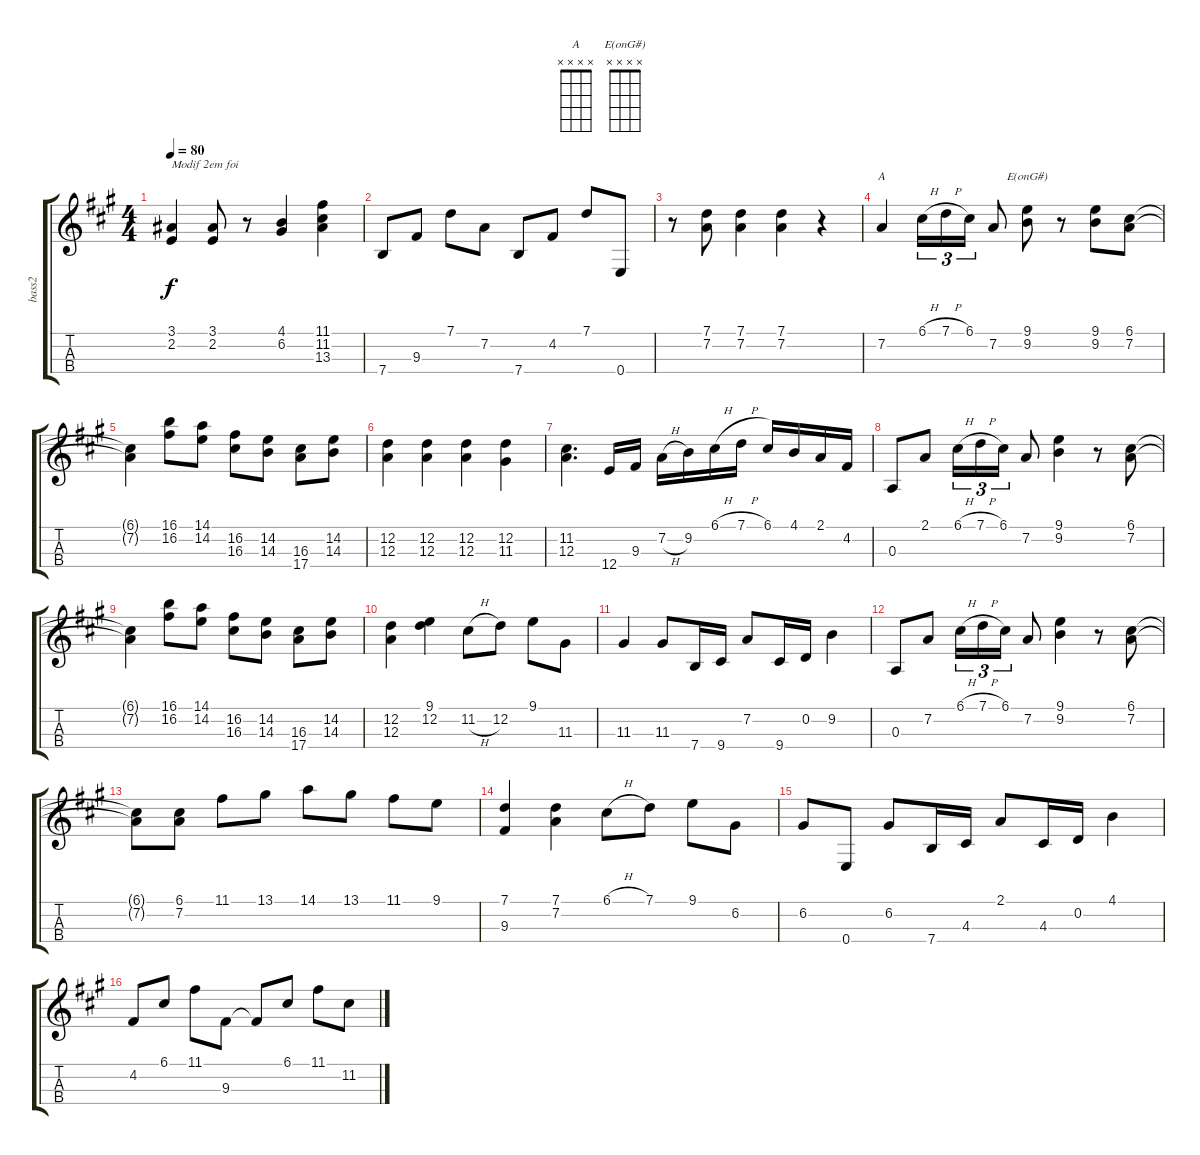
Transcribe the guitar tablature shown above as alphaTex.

\track ("bass2" "bass2") {instrument electricbassfinger}
\staff {score tabs}
\tuning (G3 D3 A2 E2) {hide}
\chord ("A" x x x x)
\chord ("E(onG#)" x x x x)
\ts (4 4)
\tempo 80
\clef g2
\ks a
(3.1 2.2).4{txt "Modif 2em foi" dy f} (3.1 2.2).8 r.8 (4.1 6.2).4 (11.1 11.2 13.3).4 |
7.4.8 9.3.8 7.1.8 7.2.8 7.4.8 4.2.8 7.1.8 0.4.8 |
r.8 (7.1 7.2).8 (7.1 7.2).4 (7.1 7.2).4 r.4 |
7.2.4{ch "A"} 6.1{h}.16{tu (3 2)} 7.1{h}.16{tu (3 2)} 6.1.16{tu (3 2)} 7.2.8 (9.1 9.2).8{ch "E(onG#)"} r.8 (9.1 9.2).8 (6.1 7.2).8 |
(6.1{t} 7.2{t}).4 (16.1 16.2).8 (14.1 14.2).8 (16.2 16.3).8 (14.2 14.3).8 (16.3 17.4).8 (14.2 14.3).8 |
(12.2 12.3).4 (12.2 12.3).4 (12.2 12.3).4 (12.2 11.3).4 |
(11.2 12.3).4{d} 12.4.16 9.3.16 7.2{h}.16 9.2.16 6.1{h}.16 7.1{h}.16 6.1.16 4.1.16 2.1.16 4.2.16 |
0.3.8 2.1.8 6.1{h}.16{tu (3 2)} 7.1{h}.16{tu (3 2)} 6.1.16{tu (3 2)} 7.2.8 (9.1 9.2).4 r.8 (6.1 7.2).8 |
(6.1{t} 7.2{t}).4 (16.1 16.2).8 (14.1 14.2).8 (16.2 16.3).8 (14.2 14.3).8 (16.3 17.4).8 (14.2 14.3).8 |
(12.2 12.3).4 (9.1 12.2).4 11.2{h}.8 12.2.8 9.1.8 11.3.8 |
11.3.4 11.3.8 7.4.16 9.4.16 7.2.8 9.4.16 0.2.16 9.2.4 |
0.3.8 7.2.8 6.1{h}.16{tu (3 2)} 7.1{h}.16{tu (3 2)} 6.1.16{tu (3 2)} 7.2.8 (9.1 9.2).4 r.8 (6.1 7.2).8 |
(6.1{t} 7.2{t}).8 (6.1 7.2).8 11.1.8 13.1.8 14.1.8 13.1.8 11.1.8 9.1.8 |
(7.1 9.3).4 (7.1 7.2).4 6.1{h}.8 7.1.8 9.1.8 6.2.8 |
6.2.8 0.4.8 6.2.8 7.4.16 4.3.16 2.1.8 4.3.16 0.2.16 4.1.4 |
4.2.8 6.1.8 11.1.8 9.3.8 9.3{t}.8 6.1.8 11.1.8 11.2.8
